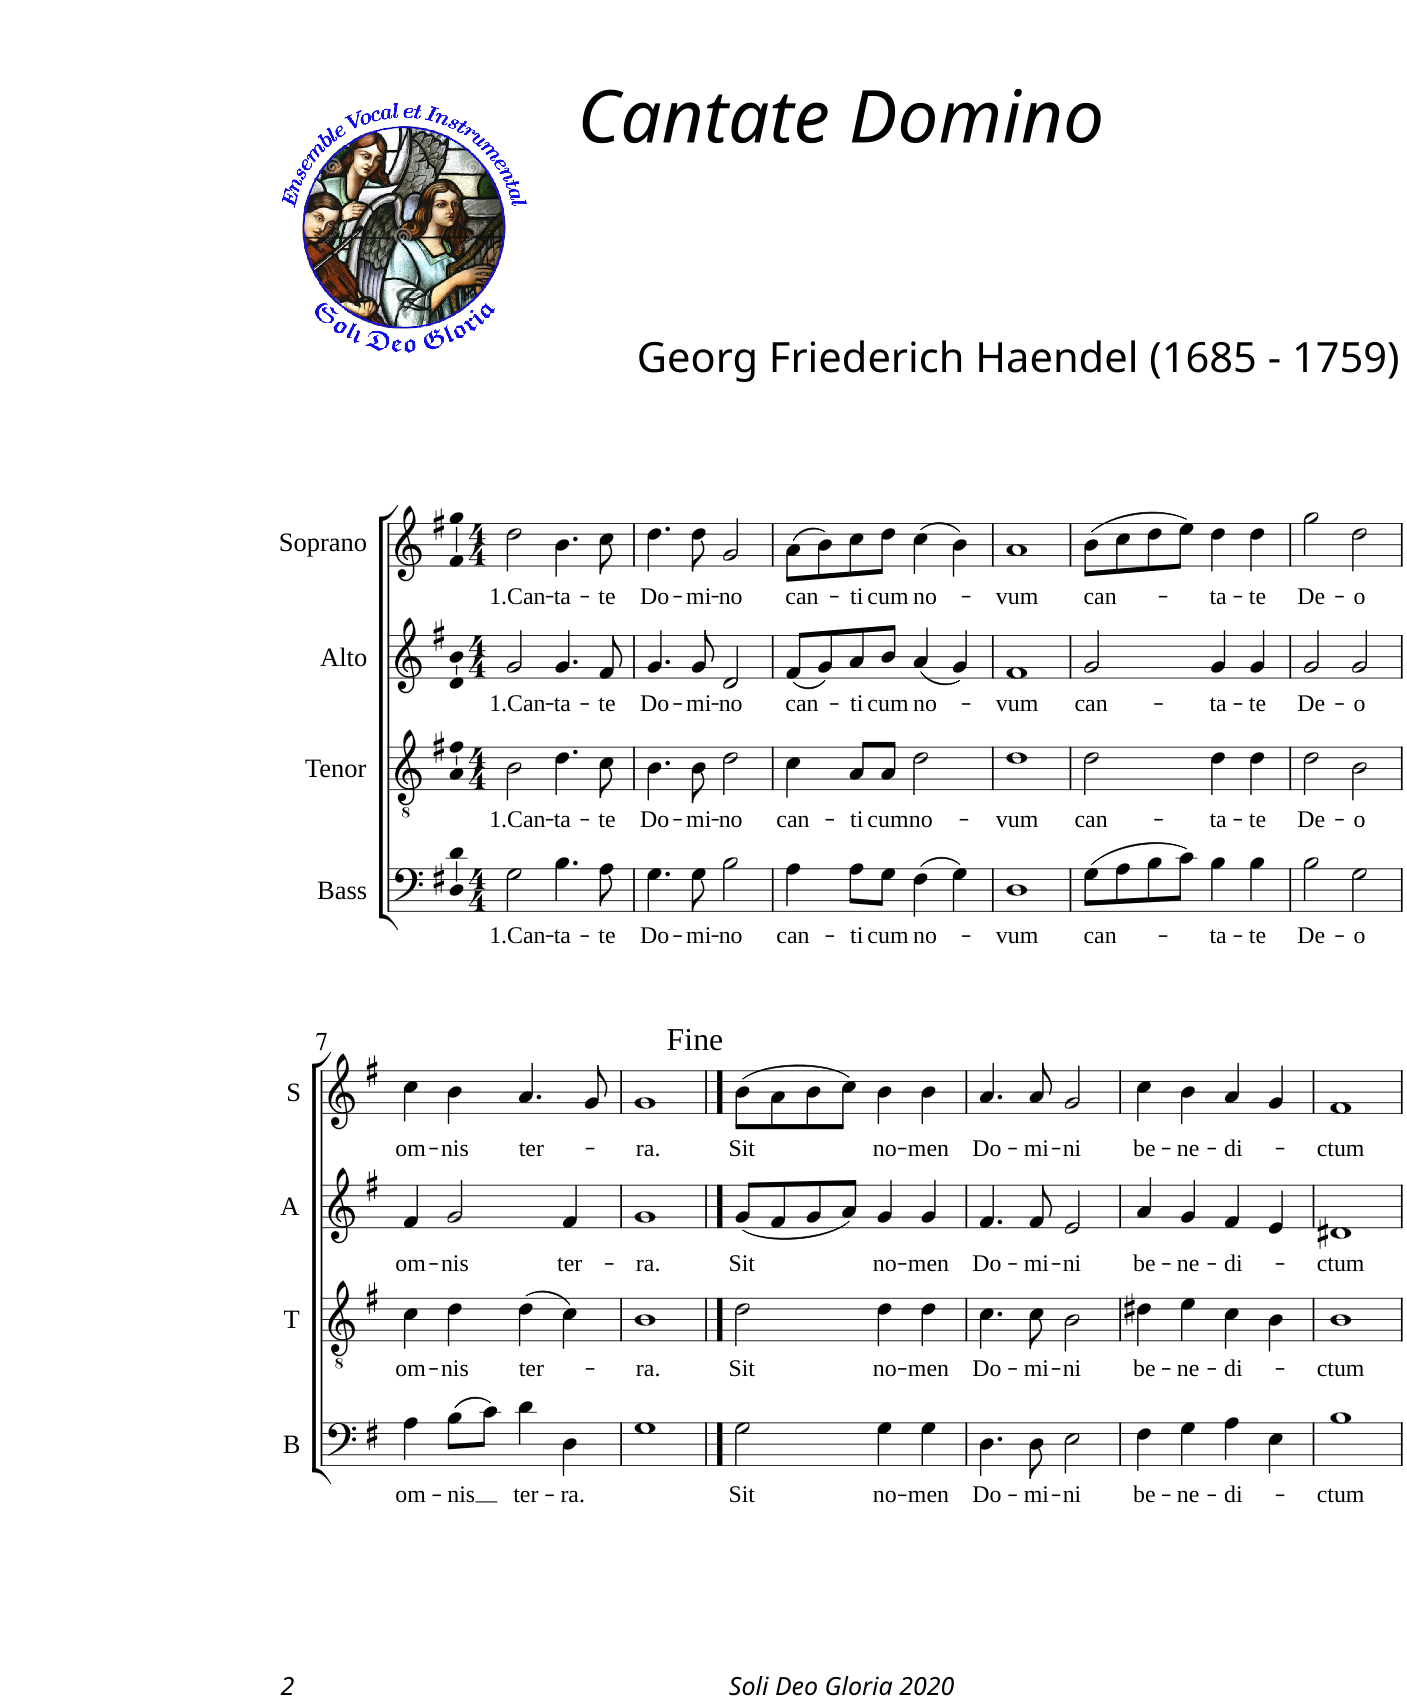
**kern	**text	**kern	**text	**kern	**text	**kern	**text
*part4	*part4	*part3	*part3	*part2	*part2	*part1	*part1
*staff4	*staff4	*staff3	*staff3	*staff2	*staff2	*staff1	*staff1
*I"Bass	*	*I"Tenor	*	*I"Alto	*	*I"Soprano	*
*I'B	*	*I'T	*	*I'A	*	*I'S	*
*clefF4	*	*clefGv2	*	*clefG2	*	*clefG2	*
*k[f#]	*	*k[f#]	*	*k[f#]	*	*k[f#]	*
*M4/4	*	*M4/4	*	*M4/4	*	*M4/4	*
=1	=1	=1	=1	=1	=1	=1	=1
!	!LO:LY:b	!	!LO:LY:b	!	!LO:LY:b	!	!LO:LY:b
2G\	1.Can-	2B\	1.Can-	2g/	1.Can-	2dd\	1.Can-
!	!LO:LY:b	!	!LO:LY:b	!	!LO:LY:b	!	!LO:LY:b
4.B\	-ta-	4.d\	-ta-	4.g/	-ta-	4.b\	-ta-
!	!LO:LY:b	!	!LO:LY:b	!	!LO:LY:b	!	!LO:LY:b
8A\	-te	8c\	-te	8f#/	-te	8cc\	-te
=2	=2	=2	=2	=2	=2	=2	=2
!	!LO:LY:b	!	!LO:LY:b	!	!LO:LY:b	!	!LO:LY:b
4.G\	Do-	4.B\	Do-	4.g/	Do-	4.dd\	Do-
!	!LO:LY:b	!	!LO:LY:b	!	!LO:LY:b	!	!LO:LY:b
8G\	-mi-	8B\	-mi-	8g/	-mi-	8dd\	-mi-
!	!LO:LY:b	!	!LO:LY:b	!	!LO:LY:b	!	!LO:LY:b
2B\	-no	2d\	-no	2d/	-no	2g/	-no
=3	=3	=3	=3	=3	=3	=3	=3
!	!LO:LY:b	!	!LO:LY:b	!	!LO:LY:b	!	!LO:LY:b
4A\	can-	4c\	can-	(8f#/L	can-	(8a\L	can-
.	.	.	.	8g/)	.	8b\)	.
!	!LO:LY:b	!	!LO:LY:b	!	!LO:LY:b	!	!LO:LY:b
8A\L	-ti-	8A/L	-ti-	8a/	-ti-	8cc\	-ti-
!	!LO:LY:b	!	!LO:LY:b	!	!LO:LY:b	!	!LO:LY:b
8G\J	-cum	8A/J	-cum	8b/J	-cum	8dd\J	-cum
!	!LO:LY:b	!	!LO:LY:b	!	!LO:LY:b	!	!LO:LY:b
(4F#\	no-	2d\	no-	(4a/	no-	(4cc\	no-
4G\)	.	.	.	4g/)	.	4b\)	.
=4	=4	=4	=4	=4	=4	=4	=4
!	!LO:LY:b	!	!LO:LY:b	!	!LO:LY:b	!	!LO:LY:b
1D	-vum	1d	-vum	1f#	-vum	1a	-vum
=5	=5	=5	=5	=5	=5	=5	=5
!	!LO:LY:b	!	!LO:LY:b	!	!LO:LY:b	!	!LO:LY:b
(8G\L	can-	2d\	can-	2g/	can-	(8b\L	can-
8A\	.	.	.	.	.	8cc\	.
8B\	.	.	.	.	.	8dd\	.
8c\J)	.	.	.	.	.	8ee\J)	.
!	!LO:LY:b	!	!LO:LY:b	!	!LO:LY:b	!	!LO:LY:b
4B\	-ta-	4d\	-ta-	4g/	-ta-	4dd\	-ta-
!	!LO:LY:b	!	!LO:LY:b	!	!LO:LY:b	!	!LO:LY:b
4B\	-te	4d\	-te	4g/	-te	4dd\	-te
=6	=6	=6	=6	=6	=6	=6	=6
!	!LO:LY:b	!	!LO:LY:b	!	!LO:LY:b	!	!LO:LY:b
2B\	De-	2d\	De-	2g/	De-	2gg\	De-
!	!LO:LY:b	!	!LO:LY:b	!	!LO:LY:b	!	!LO:LY:b
2G\	-o	2B\	-o	2g/	-o	2dd\	-o
!!LO:LB:g=z
=7	=7	=7	=7	=7	=7	=7	=7
!	!LO:LY:b	!	!LO:LY:b	!	!LO:LY:b	!	!LO:LY:b
4A\	om-	4c\	om-	4f#/	om-	4cc\	om-
!	!LO:LY:b	!	!LO:LY:b	!	!LO:LY:b	!	!LO:LY:b
(8B\L	-nis	4d\	-nis	2g/	-nis	4b\	-nis
8c\J)	.	.	.	.	.	.	.
!	!LO:LY:b	!	!LO:LY:b	!	!	!	!LO:LY:b
4d\	ter-	(4d\	ter-	.	.	4.a/	ter-
!	!LO:LY:b	!	!	!	!LO:LY:b	!	!
4D\	-ra.	4c\)	.	4f#/	ter-	.	.
.	.	.	.	.	.	8g/	.
=8	=8	=8	=8	=8	=8	=8	=8
!	!	!	!LO:LY:b	!	!LO:LY:b	!	!LO:LY:b
1G	.	1B	-ra.	1g	-ra.	1g	-ra.
!	!	!	!	!	!	!LO:TX:a:t=<font size="14.8538"/><font face="Times New Roman"/>Fine	!
==9	==9	==9	==9	==9	==9	==9	==9
!	!LO:LY:b	!	!LO:LY:b	!	!LO:LY:b	!	!LO:LY:b
2G\	Sit	2d\	Sit	(8g/L	Sit	(8b\L	Sit
.	.	.	.	8f#/	.	8a\	.
.	.	.	.	8g/	.	8b\	.
.	.	.	.	8a/J)	.	8cc\J)	.
!	!LO:LY:b	!	!LO:LY:b	!	!LO:LY:b	!	!LO:LY:b
4G\	no-	4d\	no-	4g/	no-	4b\	no-
!	!LO:LY:b	!	!LO:LY:b	!	!LO:LY:b	!	!LO:LY:b
4G\	-men	4d\	-men	4g/	-men	4b\	-men
=10	=10	=10	=10	=10	=10	=10	=10
!	!LO:LY:b	!	!LO:LY:b	!	!LO:LY:b	!	!LO:LY:b
4.D\	Do-	4.c\	Do-	4.f#/	Do-	4.a/	Do-
!	!LO:LY:b	!	!LO:LY:b	!	!LO:LY:b	!	!LO:LY:b
8D\	-mi-	8c\	-mi-	8f#/	-mi-	8a/	-mi-
!	!LO:LY:b	!	!LO:LY:b	!	!LO:LY:b	!	!LO:LY:b
2E\	-ni	2B\	-ni	2e/	-ni	2g/	-ni
=11	=11	=11	=11	=11	=11	=11	=11
!	!LO:LY:b	!	!LO:LY:b	!	!LO:LY:b	!	!LO:LY:b
4F#\	be-	4d#X\	be-	4a/	be-	4cc\	be-
!	!LO:LY:b	!	!LO:LY:b	!	!LO:LY:b	!	!LO:LY:b
4G\	-ne-	4e\	-ne-	4g/	-ne-	4b\	-ne-
!	!LO:LY:b	!	!LO:LY:b	!	!LO:LY:b	!	!LO:LY:b
4A\	-di-	4c\	-di-	4f#/	-di-	4a/	-di-
4E\	.	4B\	.	4e/	.	4g/	.
=12	=12	=12	=12	=12	=12	=12	=12
!	!LO:LY:b	!	!LO:LY:b	!	!LO:LY:b	!	!LO:LY:b
1B	ctum	1B	ctum	1d#X	ctum	1f#	ctum
=	=	=	=	=	=	=	=
*-	*-	*-	*-	*-	*-	*-	*-
